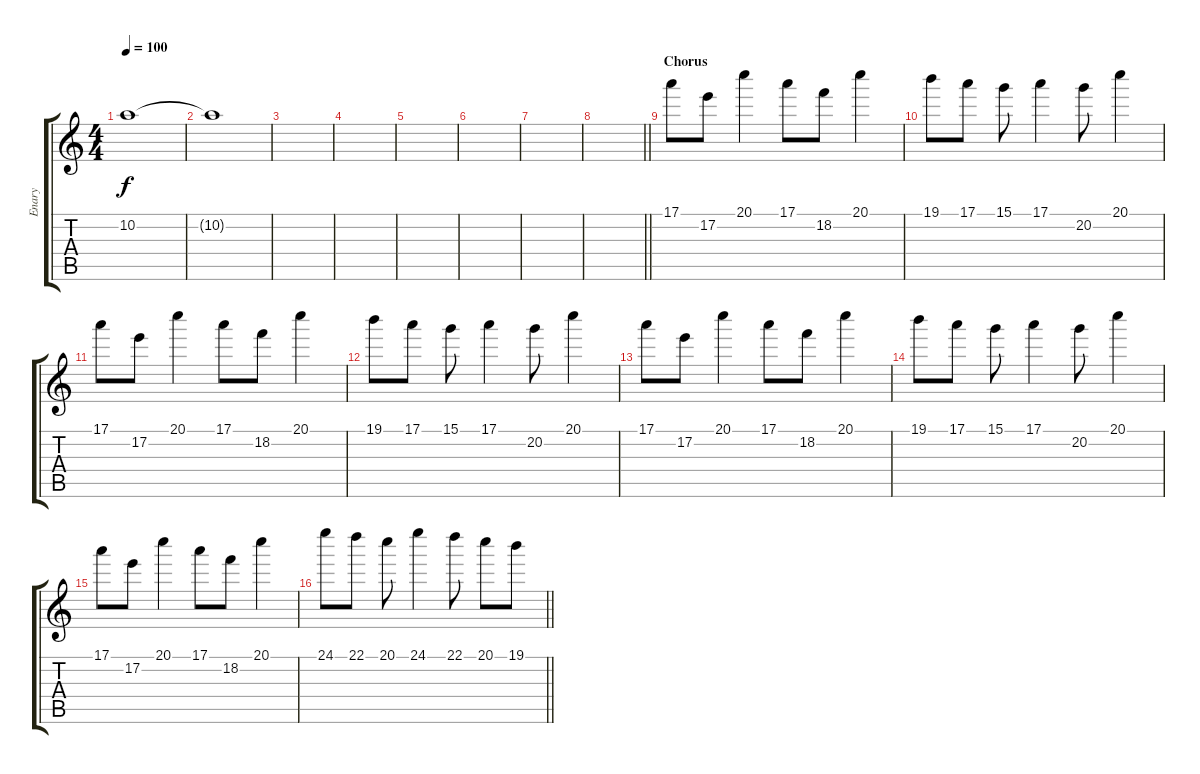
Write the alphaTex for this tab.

\track ("Enary" "Enary") {instrument electricguitarjazz}
\staff {score tabs}
\tuning (E4 B3 G3 D3 A2 E2) {hide}
\ts (4 4)
\tempo 100
\clef g2
\ks c
10.2{t}.1{dy f} |
10.2{t}.1 |
|
|
|
|
|
\barLineRight lightlight
|
\section ("" "Chorus")
17.1.8{volume 8 instrument electricguitarjazz} 17.2.8 20.1.4 17.1.8 18.2.8 20.1.4 |
19.1.8 17.1.8 15.1.8 17.1.4 20.2.8 20.1.4 |
17.1.8{volume 8 instrument electricguitarjazz} 17.2.8 20.1.4 17.1.8 18.2.8 20.1.4 |
19.1.8 17.1.8 15.1.8 17.1.4 20.2.8 20.1.4 |
17.1.8{volume 8 instrument electricguitarjazz} 17.2.8 20.1.4 17.1.8 18.2.8 20.1.4 |
19.1.8 17.1.8 15.1.8 17.1.4 20.2.8 20.1.4 |
17.1.8{volume 8 instrument electricguitarjazz} 17.2.8 20.1.4 17.1.8 18.2.8 20.1.4 |
\barLineRight lightlight
24.1.8 22.1.8 20.1.8 24.1.4 22.1.8 20.1.8 19.1.8
